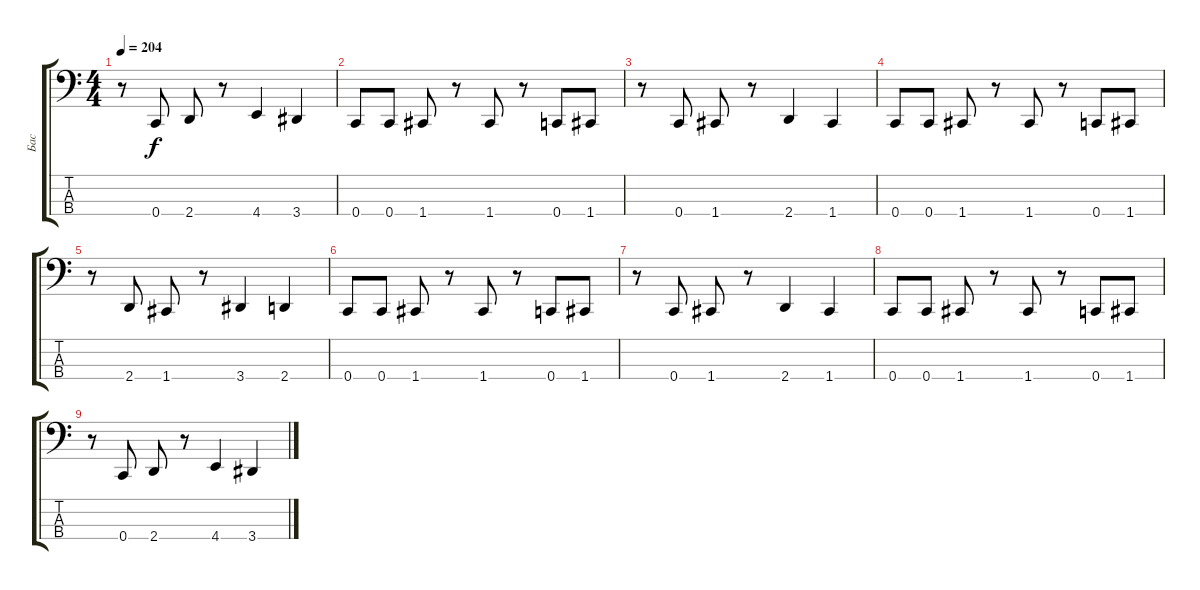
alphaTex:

\track ("Бас" "Бас") {instrument electricbasspick}
\staff {score tabs}
\tuning (F2 C2 G1 C1) {hide}
\ts (4 4)
\tempo 204
\clef f4
\ks c
r.8{dy f} 0.4.8 2.4.8 r.8 4.4.4 3.4.4 |
0.4.8 0.4.8 1.4.8 r.8 1.4.8 r.8 0.4.8 1.4.8 |
r.8 0.4.8 1.4.8 r.8 2.4.4 1.4.4 |
0.4.8 0.4.8 1.4.8 r.8 1.4.8 r.8 0.4.8 1.4.8 |
r.8 2.4.8 1.4.8 r.8 3.4.4 2.4.4 |
0.4.8 0.4.8 1.4.8 r.8 1.4.8 r.8 0.4.8 1.4.8 |
r.8 0.4.8 1.4.8 r.8 2.4.4 1.4.4 |
0.4.8 0.4.8 1.4.8 r.8 1.4.8 r.8 0.4.8 1.4.8 |
r.8 0.4.8 2.4.8 r.8 4.4.4 3.4.4
